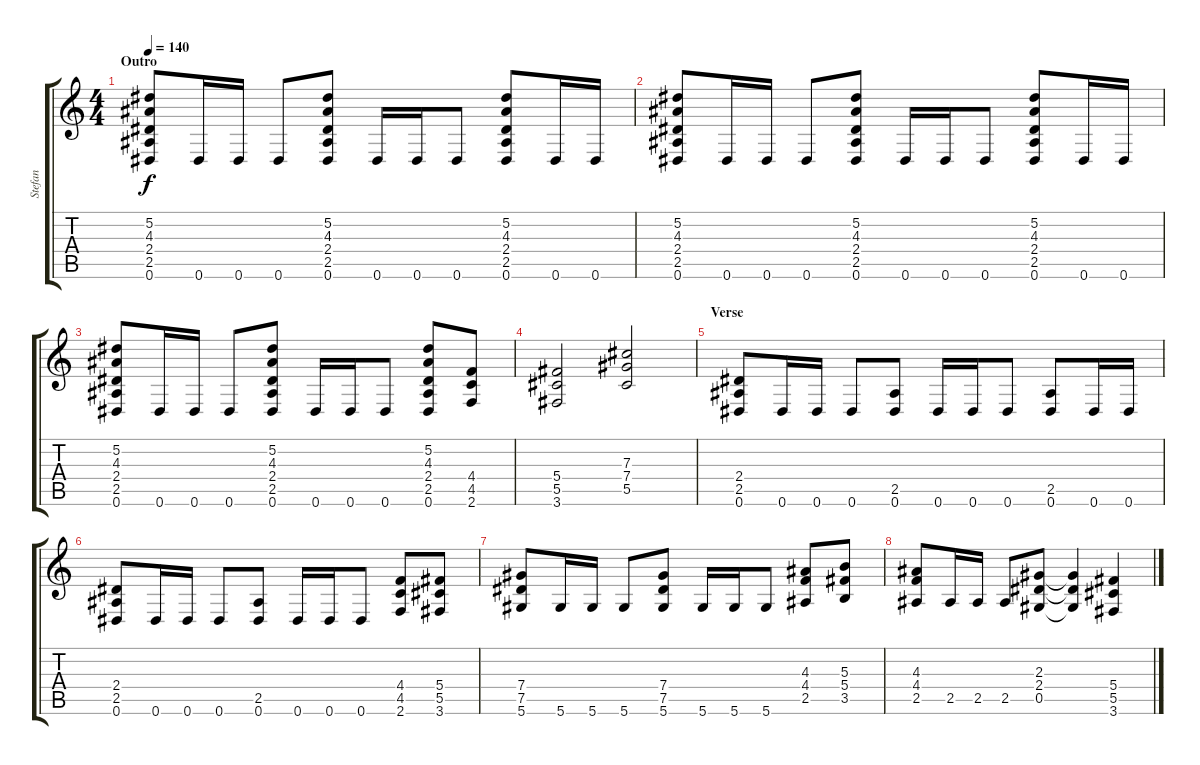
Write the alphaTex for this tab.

\track ("Stefan" "Stefan") {instrument overdrivenguitar}
\staff {score tabs}
\tuning (Eb4 Bb3 Gb3 Db3 Ab2 Eb2) {hide}
\ts (4 4)
\section ("" "Outro")
\tempo 140
\clef g2
\ks c
(5.2 4.3 2.4 2.5 0.6).8{dy f} 0.6.16 0.6.16 0.6.8 (5.2 4.3 2.4 2.5 0.6).8 0.6.16 0.6.16 0.6.8 (5.2 4.3 2.4 2.5 0.6).8 0.6.16 0.6.16 |
(5.2 4.3 2.4 2.5 0.6).8 0.6.16 0.6.16 0.6.8 (5.2 4.3 2.4 2.5 0.6).8 0.6.16 0.6.16 0.6.8 (5.2 4.3 2.4 2.5 0.6).8 0.6.16 0.6.16 |
(5.2 4.3 2.4 2.5 0.6).8 0.6.16 0.6.16 0.6.8 (5.2 4.3 2.4 2.5 0.6).8 0.6.16 0.6.16 0.6.8 (5.2 4.3 2.4 2.5 0.6).8 (4.4 4.5 2.6).8 |
(5.4 5.5 3.6).2 (7.3 7.4 5.5).2 |
\section ("" "Verse")
(2.4 2.5 0.6).8 0.6.16 0.6.16 0.6.8 (2.5 0.6).8 0.6.16 0.6.16 0.6.8 (2.5 0.6).8 0.6.16 0.6.16 |
(2.4 2.5 0.6).8 0.6.16 0.6.16 0.6.8 (2.5 0.6).8 0.6.16 0.6.16 0.6.8 (4.4 4.5 2.6).8 (5.4 5.5 3.6).8 |
(7.4 7.5 5.6).8 5.6.16 5.6.16 5.6.8 (7.4 7.5 5.6).8 5.6.16 5.6.16 5.6.8 (4.3 4.4 2.5).8 (5.3 5.4 3.5).8 |
(4.3 4.4 2.5).8 2.5.16 2.5.16 2.5.8 (2.3 2.4 0.5).8 (2.3{t} 2.4{t} 0.5{t}).4 (5.4 5.5 3.6).4
